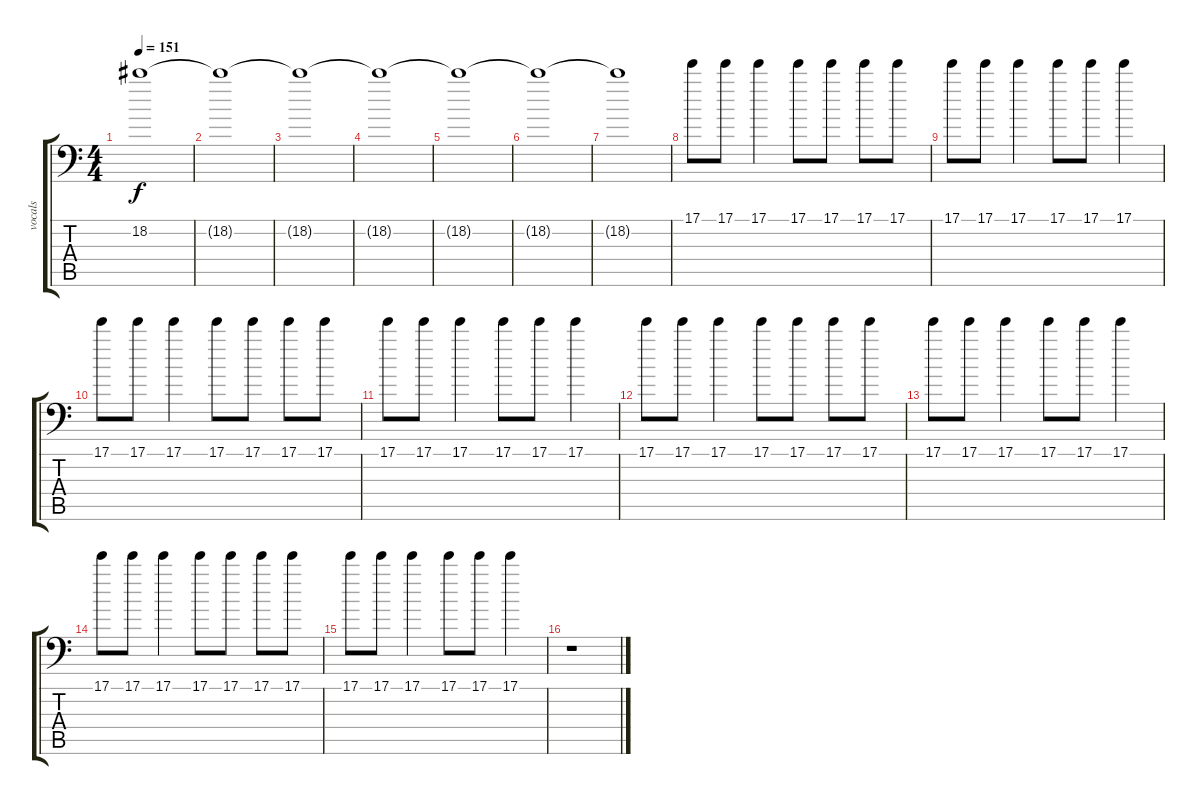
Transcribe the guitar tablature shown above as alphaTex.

\track ("vocals" "vocals") {instrument electricguitarclean}
\staff {score tabs}
\tuning (B3 G3 D3 A2 E2 A1) {hide}
\ts (4 4)
\tempo 151
\clef f4
\ks c
18.2{t}.1{dy f} |
18.2{t}.1 |
18.2{t}.1 |
18.2{t}.1 |
18.2{t}.1 |
18.2{t}.1 |
18.2{t}.1 |
17.1.8 17.1.8 17.1.4 17.1.8 17.1.8 17.1.8 17.1.8 |
17.1.8 17.1.8 17.1.4 17.1.8 17.1.8 17.1.4 |
17.1.8 17.1.8 17.1.4 17.1.8 17.1.8 17.1.8 17.1.8 |
17.1.8 17.1.8 17.1.4 17.1.8 17.1.8 17.1.4 |
17.1.8 17.1.8 17.1.4 17.1.8 17.1.8 17.1.8 17.1.8 |
17.1.8 17.1.8 17.1.4 17.1.8 17.1.8 17.1.4 |
17.1.8 17.1.8 17.1.4 17.1.8 17.1.8 17.1.8 17.1.8 |
17.1.8 17.1.8 17.1.4 17.1.8 17.1.8 17.1.4 |
r.1
